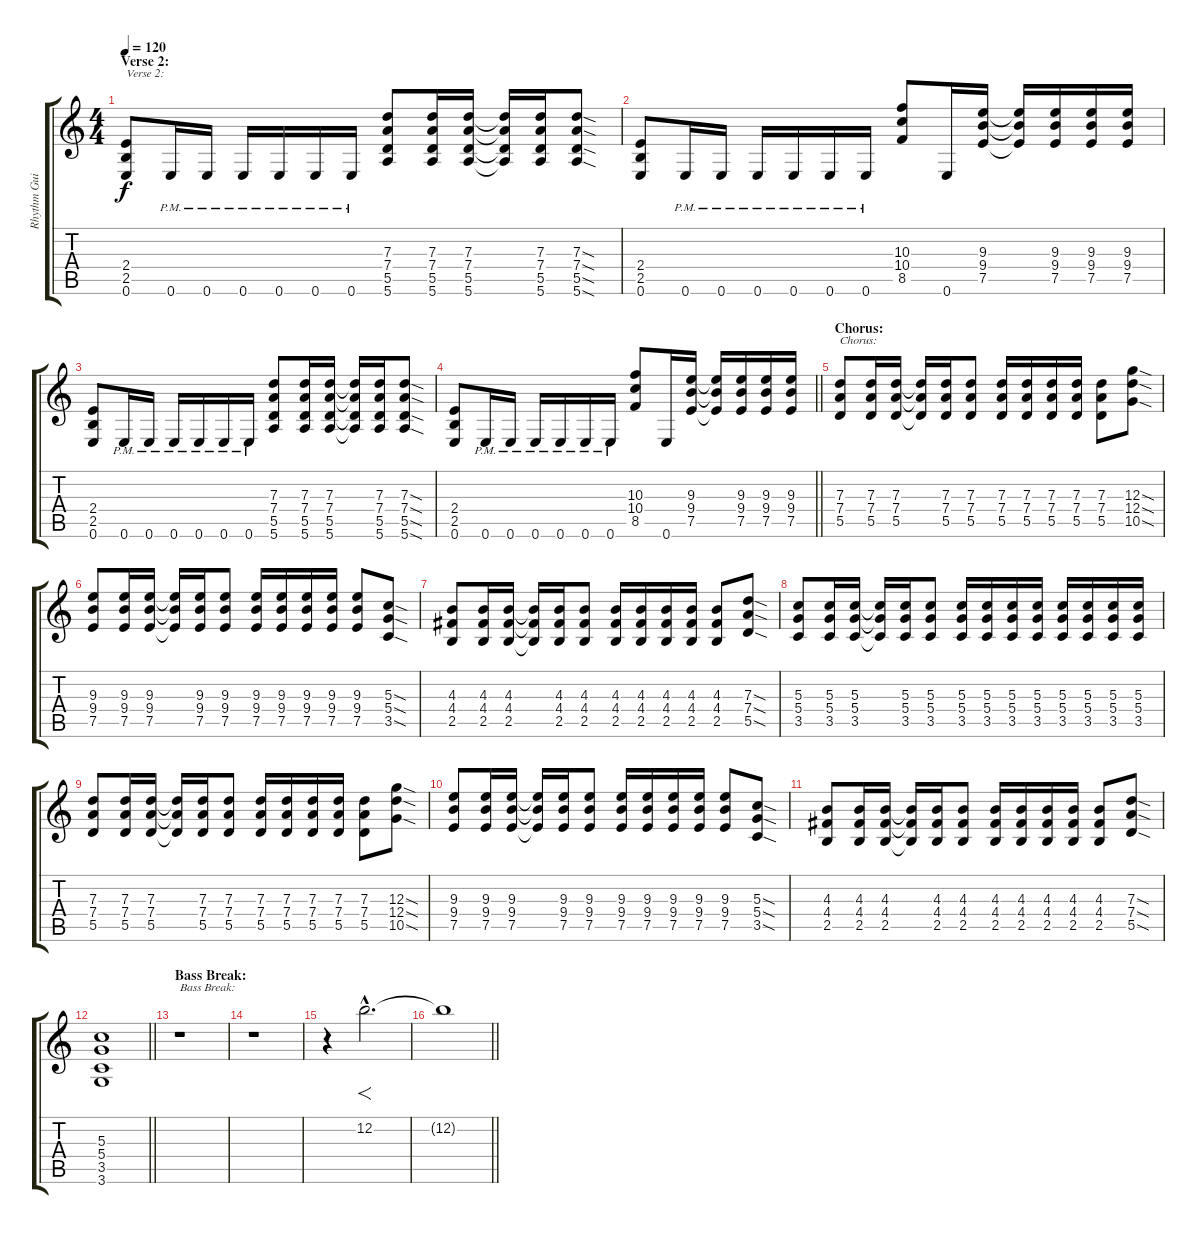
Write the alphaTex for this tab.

\track ("Rhythm Guitar" "Rhythm Gui") {instrument distortionguitar}
\staff {score tabs}
\tuning (E4 B3 G3 D3 A2 E2) {hide}
\ts (4 4)
\section ("" "Verse 2:")
\tempo 120
\clef g2
\ks c
(2.4 2.5 0.6).8{txt "Verse 2:" dy f} 0.6{pm}.16 0.6{pm}.16 0.6{pm}.16 0.6{pm}.16 0.6{pm}.16 0.6{pm}.16 (7.3 7.4 5.5 5.6).8 (7.3 7.4 5.5 5.6).16 (7.3 7.4 5.5 5.6).16 (7.3{t} 7.4{t} 5.5{t} 5.6{t}).16 (7.3 7.4 5.5 5.6).16 (7.3{sod} 7.4{sod} 5.5{sod} 5.6{sod}).8 |
(2.4 2.5 0.6).8 0.6{pm}.16 0.6{pm}.16 0.6{pm}.16 0.6{pm}.16 0.6{pm}.16 0.6{pm}.16 (10.3 10.4 8.5).8 0.6.16 (9.3 9.4 7.5).16 (9.3{t} 9.4{t} 7.5{t}).16 (9.3 9.4 7.5).16 (9.3 9.4 7.5).16 (9.3 9.4 7.5).16 |
(2.4 2.5 0.6).8 0.6{pm}.16 0.6{pm}.16 0.6{pm}.16 0.6{pm}.16 0.6{pm}.16 0.6{pm}.16 (7.3 7.4 5.5 5.6).8 (7.3 7.4 5.5 5.6).16 (7.3 7.4 5.5 5.6).16 (7.3{t} 7.4{t} 5.5{t} 5.6{t}).16 (7.3 7.4 5.5 5.6).16 (7.3{sod} 7.4{sod} 5.5{sod} 5.6{sod}).8 |
\barLineRight lightlight
(2.4 2.5 0.6).8 0.6{pm}.16 0.6{pm}.16 0.6{pm}.16 0.6{pm}.16 0.6{pm}.16 0.6{pm}.16 (10.3 10.4 8.5).8 0.6.16 (9.3 9.4 7.5).16 (9.3{t} 9.4{t} 7.5{t}).16 (9.3 9.4 7.5).16 (9.3 9.4 7.5).16 (9.3 9.4 7.5).16 |
\section ("" "Chorus:")
(7.3 7.4 5.5).8{txt "Chorus:"} (7.3 7.4 5.5).16 (7.3 7.4 5.5).16 (7.3{t} 7.4{t} 5.5{t}).16 (7.3 7.4 5.5).16 (7.3 7.4 5.5).8 (7.3 7.4 5.5).16 (7.3 7.4 5.5).16 (7.3 7.4 5.5).16 (7.3 7.4 5.5).16 (7.3 7.4 5.5).8 (12.3{sod} 12.4{sod} 10.5{sod}).8 |
(9.3 9.4 7.5).8 (9.3 9.4 7.5).16 (9.3 9.4 7.5).16 (9.3{t} 9.4{t} 7.5{t}).16 (9.3 9.4 7.5).16 (9.3 9.4 7.5).8 (9.3 9.4 7.5).16 (9.3 9.4 7.5).16 (9.3 9.4 7.5).16 (9.3 9.4 7.5).16 (9.3 9.4 7.5).8 (5.3{sod} 5.4{sod} 3.5{sod}).8 |
(4.3 4.4 2.5).8 (4.3 4.4 2.5).16 (4.3 4.4 2.5).16 (4.3{t} 4.4{t} 2.5{t}).16 (4.3 4.4 2.5).16 (4.3 4.4 2.5).8 (4.3 4.4 2.5).16 (4.3 4.4 2.5).16 (4.3 4.4 2.5).16 (4.3 4.4 2.5).16 (4.3 4.4 2.5).8 (7.3{sod} 7.4{sod} 5.5{sod}).8 |
(5.3 5.4 3.5).8 (5.3 5.4 3.5).16 (5.3 5.4 3.5).16 (5.3{t} 5.4{t} 3.5{t}).16 (5.3 5.4 3.5).16 (5.3 5.4 3.5).8 (5.3 5.4 3.5).16 (5.3 5.4 3.5).16 (5.3 5.4 3.5).16 (5.3 5.4 3.5).16 (5.3 5.4 3.5).16 (5.3 5.4 3.5).16 (5.3 5.4 3.5).16 (5.3 5.4 3.5).16 |
(7.3 7.4 5.5).8 (7.3 7.4 5.5).16 (7.3 7.4 5.5).16 (7.3{t} 7.4{t} 5.5{t}).16 (7.3 7.4 5.5).16 (7.3 7.4 5.5).8 (7.3 7.4 5.5).16 (7.3 7.4 5.5).16 (7.3 7.4 5.5).16 (7.3 7.4 5.5).16 (7.3 7.4 5.5).8 (12.3{sod} 12.4{sod} 10.5{sod}).8 |
(9.3 9.4 7.5).8 (9.3 9.4 7.5).16 (9.3 9.4 7.5).16 (9.3{t} 9.4{t} 7.5{t}).16 (9.3 9.4 7.5).16 (9.3 9.4 7.5).8 (9.3 9.4 7.5).16 (9.3 9.4 7.5).16 (9.3 9.4 7.5).16 (9.3 9.4 7.5).16 (9.3 9.4 7.5).8 (5.3{sod} 5.4{sod} 3.5{sod}).8 |
(4.3 4.4 2.5).8 (4.3 4.4 2.5).16 (4.3 4.4 2.5).16 (4.3{t} 4.4{t} 2.5{t}).16 (4.3 4.4 2.5).16 (4.3 4.4 2.5).8 (4.3 4.4 2.5).16 (4.3 4.4 2.5).16 (4.3 4.4 2.5).16 (4.3 4.4 2.5).16 (4.3 4.4 2.5).8 (7.3{sod} 7.4{sod} 5.5{sod}).8 |
\barLineRight lightlight
(5.3 5.4 3.5 3.6).1 |
\section ("" "Bass Break:")
r.1{txt "Bass Break:"} |
r.1 |
r.4 12.2{hac}.2{f d} |
\barLineRight lightlight
12.2{t}.1{volume 14}
